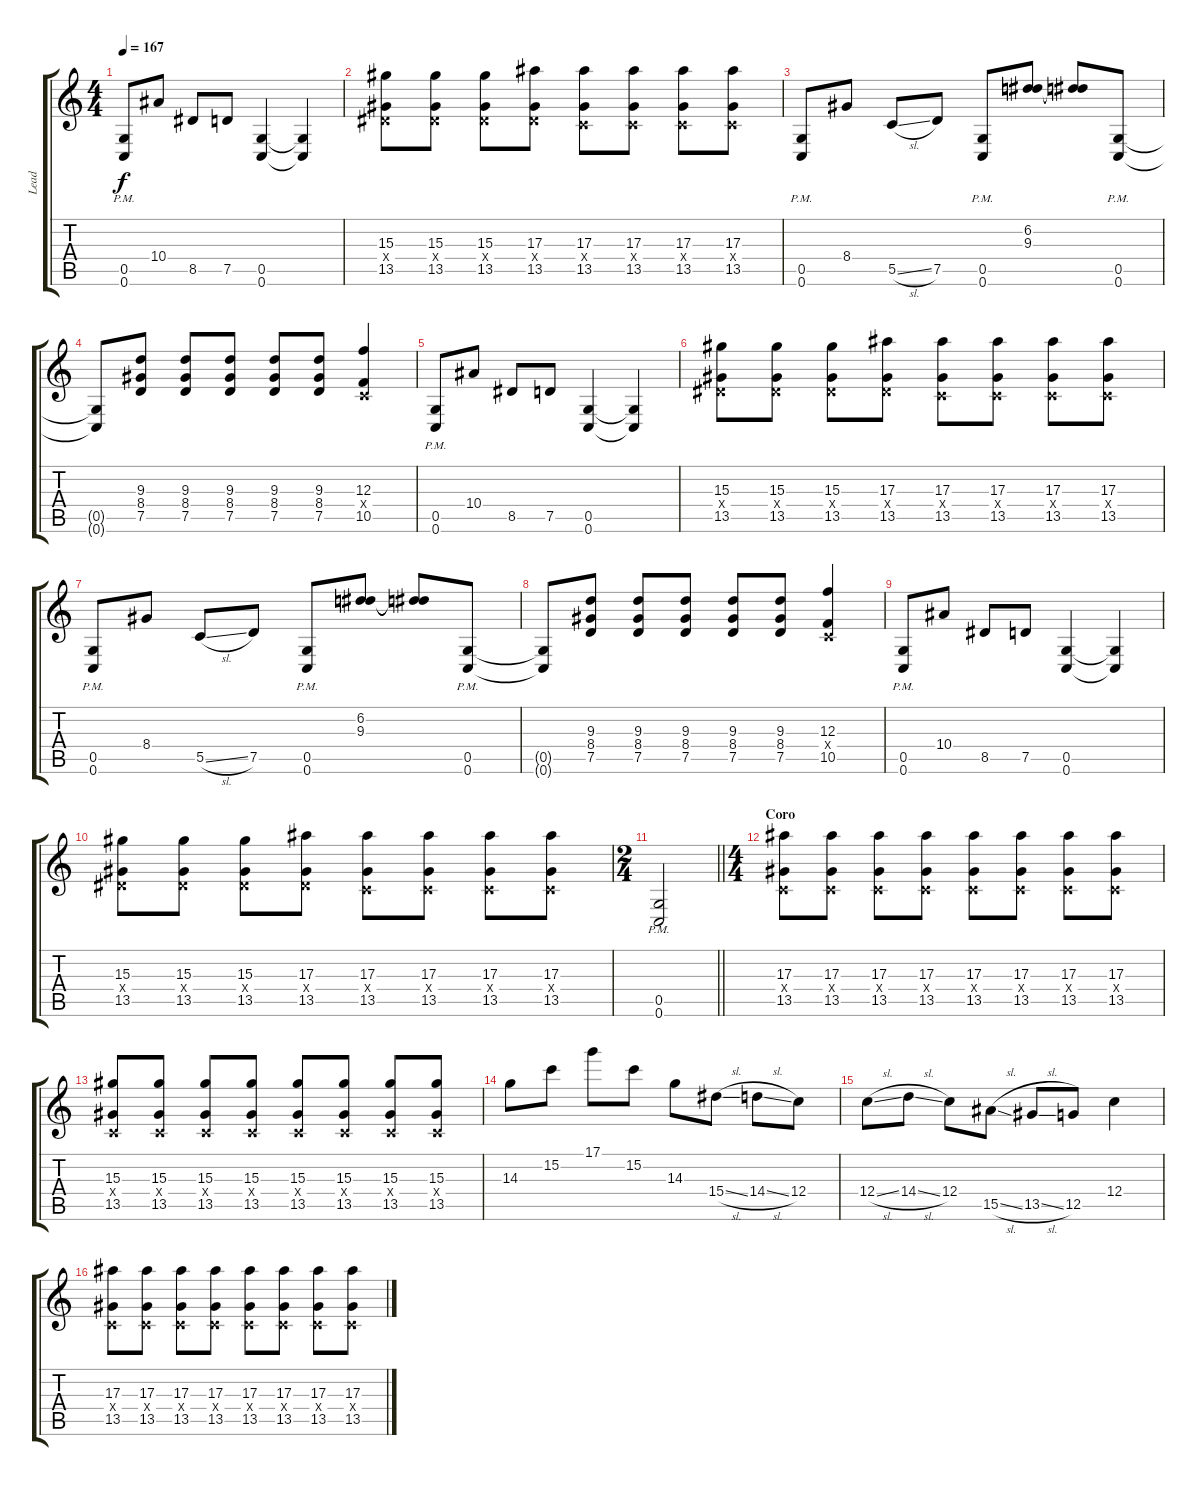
\track ("Lead" "Lead") {instrument distortionguitar}
\staff {score tabs}
\tuning (D4 A3 F3 C3 G2 C2) {hide}
\ts (4 4)
\tempo 167
\clef g2
\ks c
(0.5{pm} 0.6{pm}).8{dy f} 10.4.8 8.5.8 7.5.8 (0.5 0.6).4 (0.5{t} 0.6{t}).4 |
(15.3 3.4{x} 13.5).8 (15.3 3.4{x} 13.5).8 (15.3 3.4{x} 13.5).8 (17.3 3.4{x} 13.5).8 (17.3 0.4{x} 13.5).8 (17.3 0.4{x} 13.5).8 (17.3 0.4{x} 13.5).8 (17.3 0.4{x} 13.5).8 |
(0.5{pm} 0.6{pm}).8 8.4.8 5.5{sl}.8 7.5.8 (0.5{pm} 0.6{pm}).8 (6.2 9.3).8 (6.2{t} 9.3{t}).8 (0.5{pm} 0.6{pm}).8 |
(0.5{t} 0.6{t}).8 (9.3 8.4 7.5).8 (9.3 8.4 7.5).8 (9.3 8.4 7.5).8 (9.3 8.4 7.5).8 (9.3 8.4 7.5).8 (12.3 0.4{x} 10.5).4 |
(0.5{pm} 0.6{pm}).8 10.4.8 8.5.8 7.5.8 (0.5 0.6).4 (0.5{t} 0.6{t}).4 |
(15.3 3.4{x} 13.5).8 (15.3 3.4{x} 13.5).8 (15.3 3.4{x} 13.5).8 (17.3 3.4{x} 13.5).8 (17.3 0.4{x} 13.5).8 (17.3 0.4{x} 13.5).8 (17.3 0.4{x} 13.5).8 (17.3 0.4{x} 13.5).8 |
(0.5{pm} 0.6{pm}).8 8.4.8 5.5{sl}.8 7.5.8 (0.5{pm} 0.6{pm}).8 (6.2 9.3).8 (6.2{t} 9.3{t}).8 (0.5{pm} 0.6{pm}).8 |
(0.5{t} 0.6{t}).8 (9.3 8.4 7.5).8 (9.3 8.4 7.5).8 (9.3 8.4 7.5).8 (9.3 8.4 7.5).8 (9.3 8.4 7.5).8 (12.3 0.4{x} 10.5).4 |
(0.5{pm} 0.6{pm}).8 10.4.8 8.5.8 7.5.8 (0.5 0.6).4 (0.5{t} 0.6{t}).4 |
(15.3 3.4{x} 13.5).8 (15.3 3.4{x} 13.5).8 (15.3 3.4{x} 13.5).8 (17.3 3.4{x} 13.5).8 (17.3 0.4{x} 13.5).8 (17.3 0.4{x} 13.5).8 (17.3 0.4{x} 13.5).8 (17.3 0.4{x} 13.5).8 |
\ts (2 4)
\barLineRight lightlight
(0.5{pm} 0.6{pm}).2 |
\ts (4 4)
\section ("" "Coro")
(17.3 0.4{x} 13.5).8 (17.3 0.4{x} 13.5).8 (17.3 0.4{x} 13.5).8 (17.3 0.4{x} 13.5).8 (17.3 0.4{x} 13.5).8 (17.3 0.4{x} 13.5).8 (17.3 0.4{x} 13.5).8 (17.3 0.4{x} 13.5).8 |
(15.3 0.4{x} 13.5).8 (15.3 0.4{x} 13.5).8 (15.3 0.4{x} 13.5).8 (15.3 0.4{x} 13.5).8 (15.3 0.4{x} 13.5).8 (15.3 0.4{x} 13.5).8 (15.3 0.4{x} 13.5).8 (15.3 0.4{x} 13.5).8 |
14.3.8 15.2.8 17.1.8 15.2.8 14.3.8 15.4{sl}.8 14.4{sl}.8 12.4.8 |
12.4{sl}.8 14.4{sl}.8 12.4.8 15.5{sl}.8 13.5{sl}.8 12.5.8 12.4.4 |
(17.3 0.4{x} 13.5).8 (17.3 0.4{x} 13.5).8 (17.3 0.4{x} 13.5).8 (17.3 0.4{x} 13.5).8 (17.3 0.4{x} 13.5).8 (17.3 0.4{x} 13.5).8 (17.3 0.4{x} 13.5).8 (17.3 0.4{x} 13.5).8
